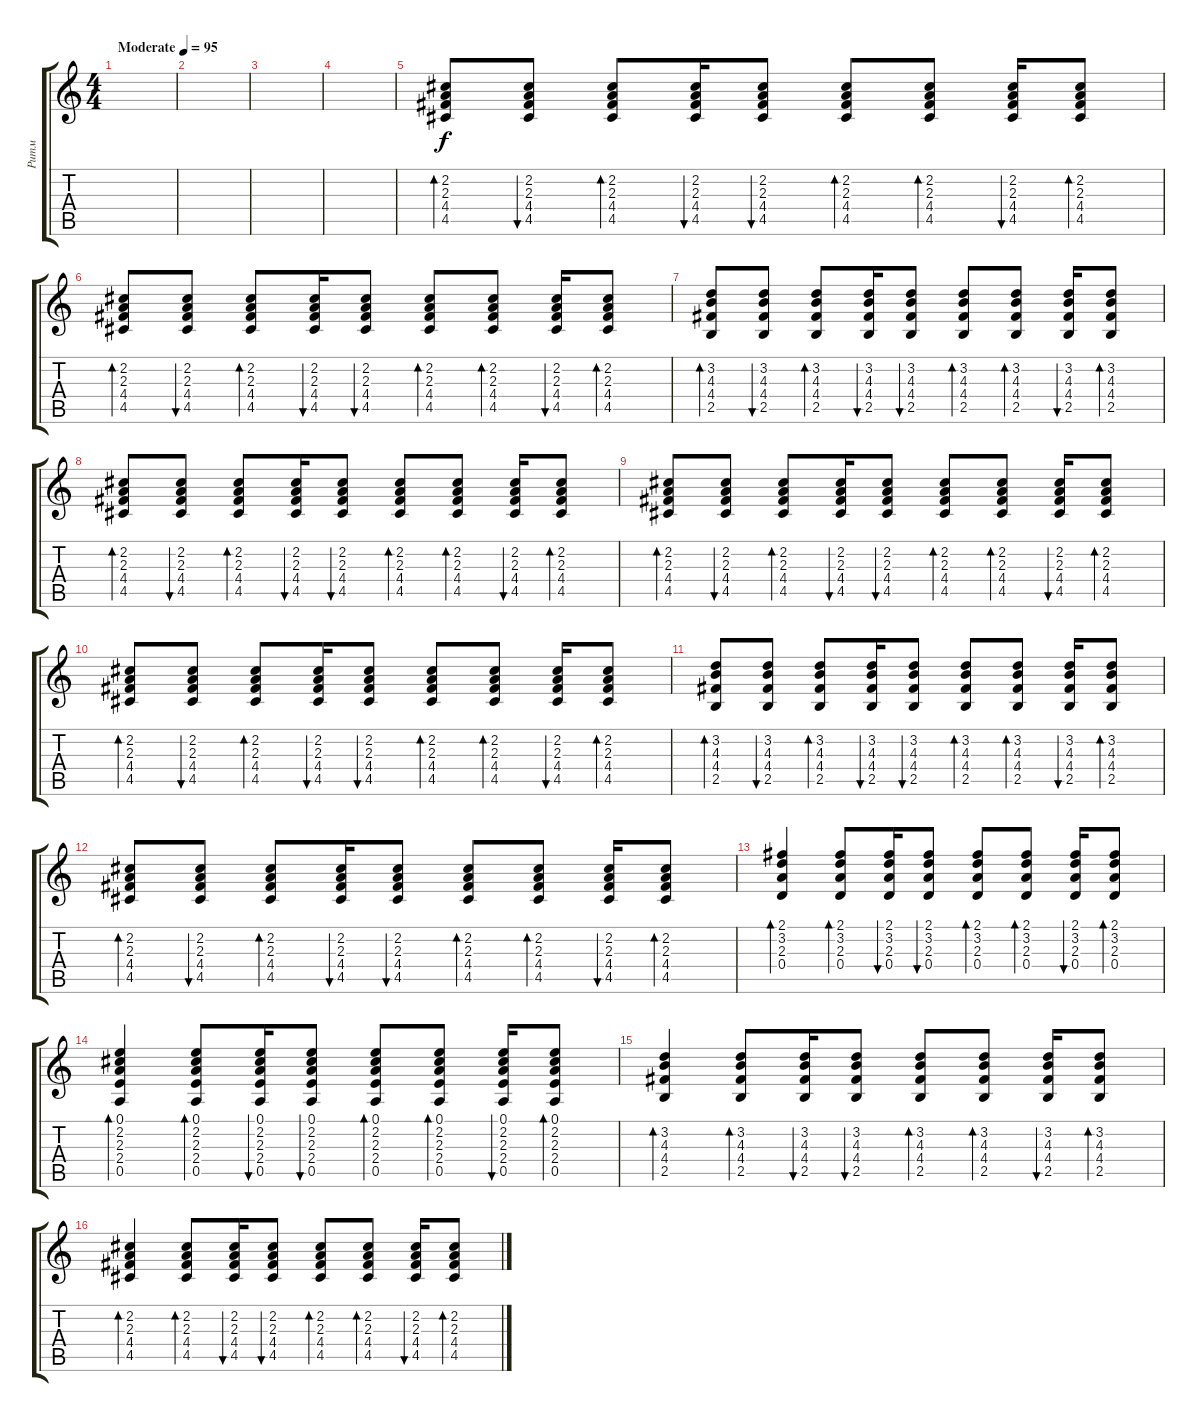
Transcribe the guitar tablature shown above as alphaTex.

\track ("Ритм" "Ритм") {instrument acousticguitarsteel}
\staff {score tabs}
\tuning (E4 B3 G3 D3 A2 E2) {hide}
\ts (4 4)
\tempo (95 "Moderate")
\clef g2
\ks c
|
|
|
|
(2.2 2.3 4.4 4.5).8{bd 60} (2.2 2.3 4.4 4.5).8{bu 60} (2.2 2.3 4.4 4.5).8{bd 60} (2.2 2.3 4.4 4.5).16{bu 60} (2.2 2.3 4.4 4.5).8{bu 60} (2.2 2.3 4.4 4.5).8{bd 60} (2.2 2.3 4.4 4.5).8{bd 60} (2.2 2.3 4.4 4.5).16{bu 60} (2.2 2.3 4.4 4.5).8{bd 60} |
(2.2 2.3 4.4 4.5).8{bd 60} (2.2 2.3 4.4 4.5).8{bu 60} (2.2 2.3 4.4 4.5).8{bd 60} (2.2 2.3 4.4 4.5).16{bu 60} (2.2 2.3 4.4 4.5).8{bu 60} (2.2 2.3 4.4 4.5).8{bd 60} (2.2 2.3 4.4 4.5).8{bd 60} (2.2 2.3 4.4 4.5).16{bu 60} (2.2 2.3 4.4 4.5).8{bd 60} |
(3.2 4.3 4.4 2.5).8{bd 60} (3.2 4.3 4.4 2.5).8{bu 60} (3.2 4.3 4.4 2.5).8{bd 60} (3.2 4.3 4.4 2.5).16{bu 60} (3.2 4.3 4.4 2.5).8{bu 60} (3.2 4.3 4.4 2.5).8{bd 60} (3.2 4.3 4.4 2.5).8{bd 60} (3.2 4.3 4.4 2.5).16{bu 60} (3.2 4.3 4.4 2.5).8{bd 60} |
(2.2 2.3 4.4 4.5).8{bd 60} (2.2 2.3 4.4 4.5).8{bu 60} (2.2 2.3 4.4 4.5).8{bd 60} (2.2 2.3 4.4 4.5).16{bu 60} (2.2 2.3 4.4 4.5).8{bu 60} (2.2 2.3 4.4 4.5).8{bd 60} (2.2 2.3 4.4 4.5).8{bd 60} (2.2 2.3 4.4 4.5).16{bu 60} (2.2 2.3 4.4 4.5).8{bd 60} |
(2.2 2.3 4.4 4.5).8{bd 60} (2.2 2.3 4.4 4.5).8{bu 60} (2.2 2.3 4.4 4.5).8{bd 60} (2.2 2.3 4.4 4.5).16{bu 60} (2.2 2.3 4.4 4.5).8{bu 60} (2.2 2.3 4.4 4.5).8{bd 60} (2.2 2.3 4.4 4.5).8{bd 60} (2.2 2.3 4.4 4.5).16{bu 60} (2.2 2.3 4.4 4.5).8{bd 60} |
(2.2 2.3 4.4 4.5).8{bd 60} (2.2 2.3 4.4 4.5).8{bu 60} (2.2 2.3 4.4 4.5).8{bd 60} (2.2 2.3 4.4 4.5).16{bu 60} (2.2 2.3 4.4 4.5).8{bu 60} (2.2 2.3 4.4 4.5).8{bd 60} (2.2 2.3 4.4 4.5).8{bd 60} (2.2 2.3 4.4 4.5).16{bu 60} (2.2 2.3 4.4 4.5).8{bd 60} |
(3.2 4.3 4.4 2.5).8{bd 60} (3.2 4.3 4.4 2.5).8{bu 60} (3.2 4.3 4.4 2.5).8{bd 60} (3.2 4.3 4.4 2.5).16{bu 60} (3.2 4.3 4.4 2.5).8{bu 60} (3.2 4.3 4.4 2.5).8{bd 60} (3.2 4.3 4.4 2.5).8{bd 60} (3.2 4.3 4.4 2.5).16{bu 60} (3.2 4.3 4.4 2.5).8{bd 60} |
(2.2 2.3 4.4 4.5).8{bd 60} (2.2 2.3 4.4 4.5).8{bu 60} (2.2 2.3 4.4 4.5).8{bd 60} (2.2 2.3 4.4 4.5).16{bu 60} (2.2 2.3 4.4 4.5).8{bu 60} (2.2 2.3 4.4 4.5).8{bd 60} (2.2 2.3 4.4 4.5).8{bd 60} (2.2 2.3 4.4 4.5).16{bu 60} (2.2 2.3 4.4 4.5).8{bd 60} |
(2.1 3.2 2.3 0.4).4{bd 60} (2.1 3.2 2.3 0.4).8{bd 60} (2.1 3.2 2.3 0.4).16{bu 60} (2.1 3.2 2.3 0.4).8{bu 60} (2.1 3.2 2.3 0.4).8{bd 60} (2.1 3.2 2.3 0.4).8{bd 60} (2.1 3.2 2.3 0.4).16{bu 60} (2.1 3.2 2.3 0.4).8{bd 60} |
(0.1 2.2 2.3 2.4 0.5).4{bd 60} (0.1 2.2 2.3 2.4 0.5).8{bd 60} (0.1 2.2 2.3 2.4 0.5).16{bu 60} (0.1 2.2 2.3 2.4 0.5).8{bu 60} (0.1 2.2 2.3 2.4 0.5).8{bd 60} (0.1 2.2 2.3 2.4 0.5).8{bd 60} (0.1 2.2 2.3 2.4 0.5).16{bu 60} (0.1 2.2 2.3 2.4 0.5).8{bd 60} |
(3.2 4.3 4.4 2.5).4{bd 60} (3.2 4.3 4.4 2.5).8{bd 60} (3.2 4.3 4.4 2.5).16{bu 60} (3.2 4.3 4.4 2.5).8{bu 60} (3.2 4.3 4.4 2.5).8{bd 60} (3.2 4.3 4.4 2.5).8{bd 60} (3.2 4.3 4.4 2.5).16{bu 60} (3.2 4.3 4.4 2.5).8{bd 60} |
(2.2 2.3 4.4 4.5).4{bd 60} (2.2 2.3 4.4 4.5).8{bd 60} (2.2 2.3 4.4 4.5).16{bu 60} (2.2 2.3 4.4 4.5).8{bu 60} (2.2 2.3 4.4 4.5).8{bd 60} (2.2 2.3 4.4 4.5).8{bd 60} (2.2 2.3 4.4 4.5).16{bu 60} (2.2 2.3 4.4 4.5).8{bd 60}
